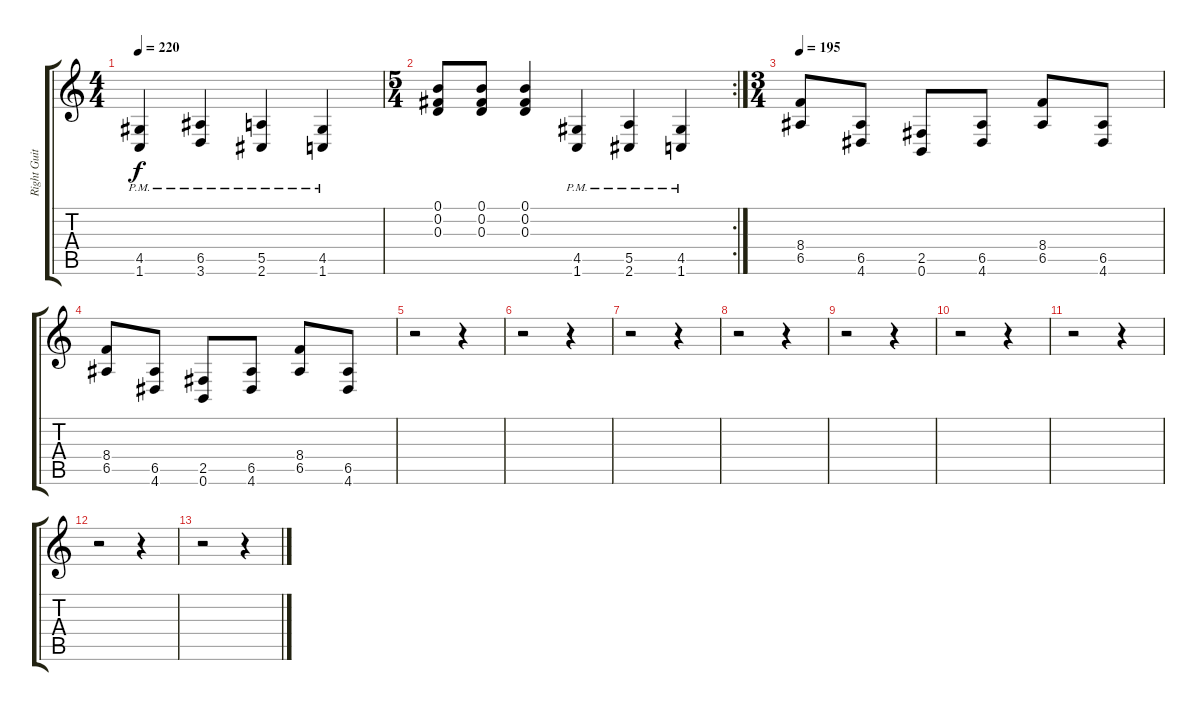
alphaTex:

\track ("Right Guitar" "Right Guit") {instrument distortionguitar}
\staff {score tabs}
\tuning (B3 Gb3 D3 A2 E2 B1) {hide}
\ts (4 4)
\tempo 220
\clef g2
\ks c
(4.5{pm} 1.6{pm}).4{dy f} (6.5{pm} 3.6).4 (5.5{pm} 2.6{pm}).4 (4.5{pm} 1.6{pm}).4 |
\rc 2
\ts (5 4)
(0.1 0.2 0.3).8 (0.1 0.2 0.3).8 (0.1 0.2 0.3).4 (4.5{pm} 1.6{pm}).4 (5.5{pm} 2.6{pm}).4 (4.5{pm} 1.6{pm}).4 |
\ts (3 4)
\tempo 195
(8.4 6.5).8 (6.5 4.6).8 (2.5 0.6).8 (6.5 4.6).8 (8.4 6.5).8 (6.5 4.6).8 |
(8.4 6.5).8 (6.5 4.6).8 (2.5 0.6).8 (6.5 4.6).8 (8.4 6.5).8 (6.5 4.6).8 |
r.2 r.4 |
r.2 r.4 |
r.2 r.4 |
r.2 r.4 |
r.2 r.4 |
r.2 r.4 |
r.2 r.4 |
r.2 r.4 |
r.2 r.4
